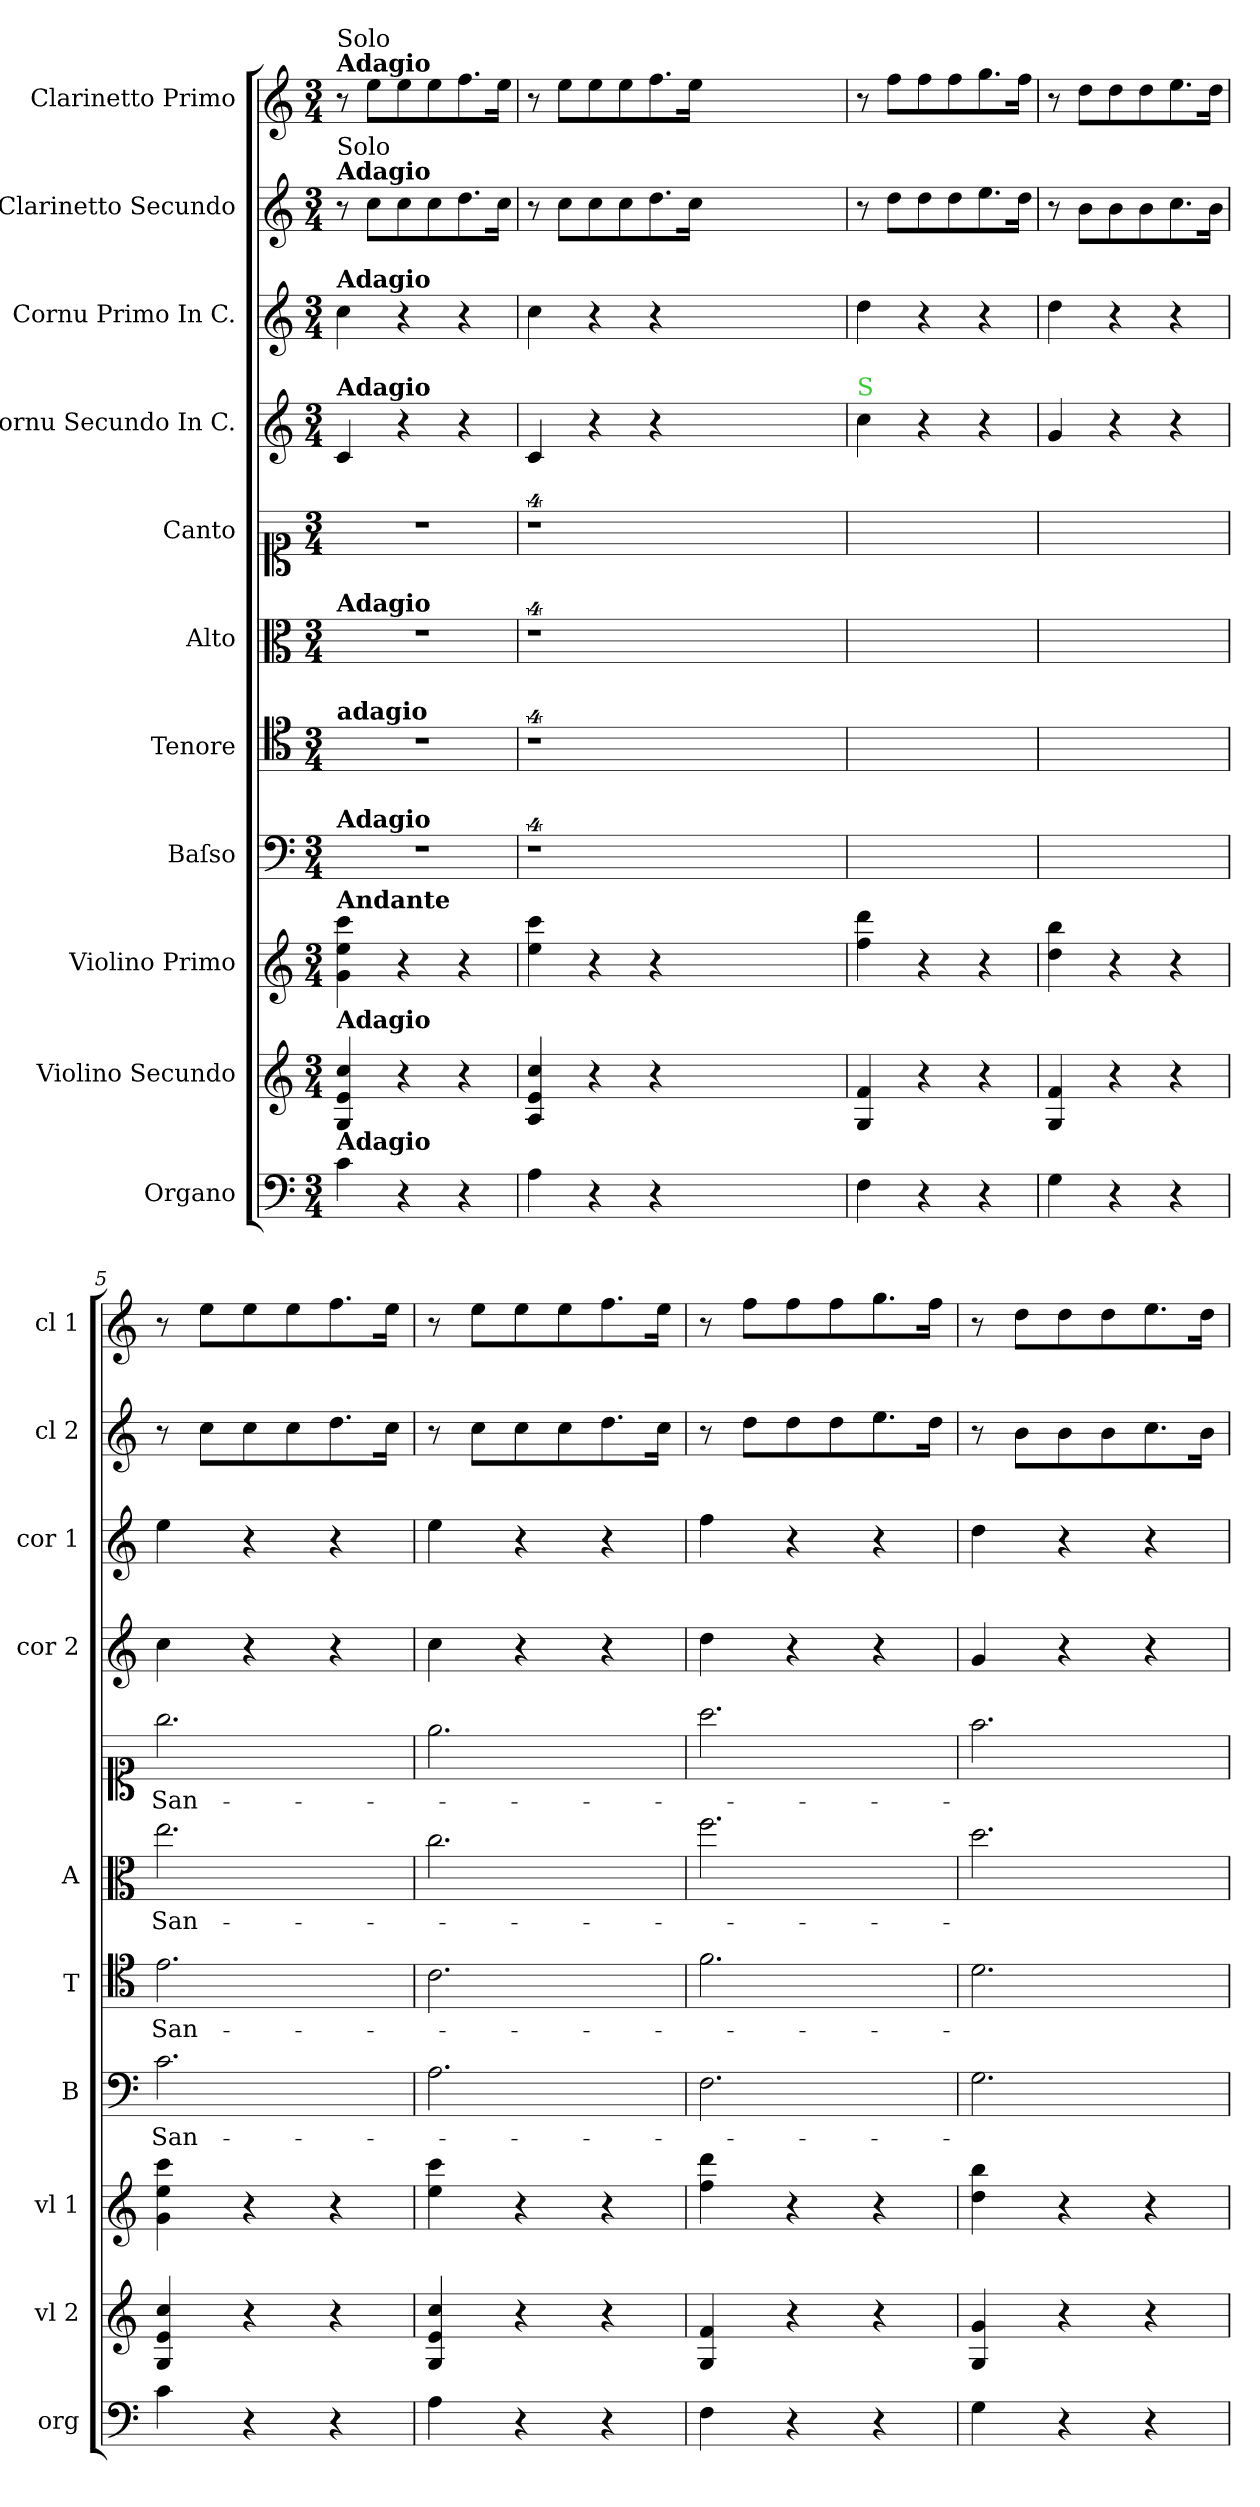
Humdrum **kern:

**kern	**kern	**kern	**kern	**text	**kern	**text	**kern	**text	**kern	**text	**kern	**kern	**kern	**kern
*part11	*part10	*part9	*part8	*part8	*part7	*part7	*part6	*part6	*part5	*part5	*part4	*part3	*part2	*part1
*staff11	*staff10	*staff9	*staff8	*staff8	*staff7	*staff7	*staff6	*staff6	*staff5	*staff5	*staff4	*staff3	*staff2	*staff1
*I"Organo	*I"Violino Secundo	*I"Violino Primo	*I"Baſso	*	*I"Tenore	*	*I"Alto	*	*I"Canto	*	*I"Cornu Secundo In C.	*I"Cornu Primo In C.	*I"Clarinetto Secundo	*I"Clarinetto Primo
*I'org	*I'vl 2	*I'vl 1	*I'B	*	*I'T	*	*I'A	*	*	*	*I'cor 2	*I'cor 1	*I'cl 2	*I'cl 1
*clefF4	*clefG2	*clefG2	*clefF4	*	*clefC4	*	*clefC3	*	*clefC1	*	*clefG2	*clefG2	*clefG2	*clefG2
*k[]	*k[]	*k[]	*k[]	*	*k[]	*	*k[]	*	*k[]	*	*k[]	*k[]	*k[]	*k[]
*C:	*C:	*C:	*C:	*	*C:	*	*C:	*	*C:	*	*C:	*C:	*C:	*C:
*M3/4	*M3/4	*M3/4	*M3/4	*	*M3/4	*	*M3/4	*	*M3/4	*	*M3/4	*M3/4	*M3/4	*M3/4
=1	=1	=1	=1	=1	=1	=1	=1	=1	=1	=1	=1	=1	=1	=1
!	!	!	!	!	!	!	!	!	!	!	!	!	!	!LO:TX:a:B:t=Adagio
!	!	!	!	!	!	!	!	!	!	!	!	!	!	!LO:TX:a:t=Solo
!	!	!	!	!	!	!	!	!	!	!	!	!	!LO:TX:a:B:t=Adagio	!
!	!	!	!	!	!	!	!	!	!	!	!	!	!LO:TX:a:t=Solo	!
!	!	!	!	!	!	!	!	!	!	!	!	!LO:TX:a:B:t=Adagio	!	!
!	!	!	!	!	!	!	!	!	!	!	!LO:TX:a:B:t=Adagio	!	!	!
!	!	!	!	!	!	!	!LO:TX:a:B:t=Adagio	!	!	!	!	!	!	!
!	!	!	!	!	!LO:TX:a:B:t=adagio	!	!	!	!	!	!	!	!	!
!	!	!	!LO:TX:a:B:t=Adagio	!	!	!	!	!	!	!	!	!	!	!
!	!	!LO:TX:a:B:t=Andante	!	!	!	!	!	!	!	!	!	!	!	!
!	!LO:TX:a:B:t=Adagio	!	!	!	!	!	!	!	!	!	!	!	!	!
!LO:TX:a:B:t=Adagio	!	!	!	!	!	!	!	!	!	!	!	!	!	!
4c\	4G/ 4e/ 4cc/	4g\ 4ee\ 4ccc\	2.r	.	2.r	.	2.r	.	2.r	.	4c/	4cc\	8r	8r
.	.	.	.	.	.	.	.	.	.	.	.	.	8cc\L	8ee\L
4r	4r	4r	.	.	.	.	.	.	.	.	4r	4r	8cc\	8ee\
.	.	.	.	.	.	.	.	.	.	.	.	.	8cc\	8ee\
4r	4r	4r	.	.	.	.	.	.	.	.	4r	4r	8.dd\	8.ff\
.	.	.	.	.	.	.	.	.	.	.	.	.	16cc\Jk	16ee\Jk
=2	=2	=2	=2	=2	=2	=2	=2	=2	=2	=2	=2	=2	=2	=2
4A\	4A/ 4e/ 4cc/	4ee\ 4ccc\	4%9r	.	4%9r	.	4%9r	.	4%9r	.	4c/	4cc\	8r	8r
.	.	.	.	.	.	.	.	.	.	.	.	.	8cc\L	8ee\L
4r	4r	4r	.	.	.	.	.	.	.	.	4r	4r	8cc\	8ee\
.	.	.	.	.	.	.	.	.	.	.	.	.	8cc\	8ee\
4r	4r	4r	.	.	.	.	.	.	.	.	4r	4r	8.dd\	8.ff\
.	.	.	.	.	.	.	.	.	.	.	.	.	16cc\Jk	16ee\Jk
1.ryy	1.ryy	1.ryy	.	.	.	.	.	.	.	.	1.ryy	1.ryy	1.ryy	1.ryy
=3	=3	=3	=3	=3	=3	=3	=3	=3	=3	=3	=3	=3	=3	=3
!	!	!	!	!	!	!	!	!	!	!	!LO:TX:a:color=limegreen:t=S	!	!	!
4F\	4G/ 4f/	4ff\ 4ddd\	2.ryy	.	2.ryy	.	2.ryy	.	2.ryy	.	4cc\	4dd\	8r	8r
.	.	.	.	.	.	.	.	.	.	.	.	.	8dd\L	8ff\L
4r	4r	4r	.	.	.	.	.	.	.	.	4r	4r	8dd\	8ff\
.	.	.	.	.	.	.	.	.	.	.	.	.	8dd\	8ff\
4r	4r	4r	.	.	.	.	.	.	.	.	4r	4r	8.ee\	8.gg\
.	.	.	.	.	.	.	.	.	.	.	.	.	16dd\Jk	16ff\Jk
=4	=4	=4	=4	=4	=4	=4	=4	=4	=4	=4	=4	=4	=4	=4
4G\	4G/ 4f/	4dd\ 4bb\	2.ryy	.	2.ryy	.	2.ryy	.	2.ryy	.	4g/	4dd\	8r	8r
.	.	.	.	.	.	.	.	.	.	.	.	.	8b\L	8dd\L
4r	4r	4r	.	.	.	.	.	.	.	.	4r	4r	8b\	8dd\
.	.	.	.	.	.	.	.	.	.	.	.	.	8b\	8dd\
4r	4r	4r	.	.	.	.	.	.	.	.	4r	4r	8.cc\	8.ee\
.	.	.	.	.	.	.	.	.	.	.	.	.	16b\Jk	16dd\Jk
=5	=5	=5	=5	=5	=5	=5	=5	=5	=5	=5	=5	=5	=5	=5
4c\	4G/ 4e/ 4cc/	4g\ 4ee\ 4ccc\	2.c\	San-	2.e\	San-	2.ee\	San-	2.gg\	San-	4cc\	4ee\	8r	8r
.	.	.	.	.	.	.	.	.	.	.	.	.	8cc\L	8ee\L
4r	4r	4r	.	.	.	.	.	.	.	.	4r	4r	8cc\	8ee\
.	.	.	.	.	.	.	.	.	.	.	.	.	8cc\	8ee\
4r	4r	4r	.	.	.	.	.	.	.	.	4r	4r	8.dd\	8.ff\
.	.	.	.	.	.	.	.	.	.	.	.	.	16cc\Jk	16ee\Jk
=6	=6	=6	=6	=6	=6	=6	=6	=6	=6	=6	=6	=6	=6	=6
4A\	4G/ 4e/ 4cc/	4ee\ 4ccc\	2.A\	.	2.c\	.	2.cc\	.	2.ee\	.	4cc\	4ee\	8r	8r
.	.	.	.	.	.	.	.	.	.	.	.	.	8cc\L	8ee\L
4r	4r	4r	.	.	.	.	.	.	.	.	4r	4r	8cc\	8ee\
.	.	.	.	.	.	.	.	.	.	.	.	.	8cc\	8ee\
4r	4r	4r	.	.	.	.	.	.	.	.	4r	4r	8.dd\	8.ff\
.	.	.	.	.	.	.	.	.	.	.	.	.	16cc\Jk	16ee\Jk
=7	=7	=7	=7	=7	=7	=7	=7	=7	=7	=7	=7	=7	=7	=7
4F\	4G/ 4f/	4ff\ 4ddd\	2.F\	.	2.f\	.	2.ff\	.	2.aa\	.	4dd\	4ff\	8r	8r
.	.	.	.	.	.	.	.	.	.	.	.	.	8dd\L	8ff\L
4r	4r	4r	.	.	.	.	.	.	.	.	4r	4r	8dd\	8ff\
.	.	.	.	.	.	.	.	.	.	.	.	.	8dd\	8ff\
4r	4r	4r	.	.	.	.	.	.	.	.	4r	4r	8.ee\	8.gg\
.	.	.	.	.	.	.	.	.	.	.	.	.	16dd\Jk	16ff\Jk
=8	=8	=8	=8	=8	=8	=8	=8	=8	=8	=8	=8	=8	=8	=8
4G\	4G/ 4g/	4dd\ 4bb\	2.G\	.	2.d\	.	2.dd\	.	2.ff\	.	4g/	4dd\	8r	8r
.	.	.	.	.	.	.	.	.	.	.	.	.	8b\L	8dd\L
4r	4r	4r	.	.	.	.	.	.	.	.	4r	4r	8b\	8dd\
.	.	.	.	.	.	.	.	.	.	.	.	.	8b\	8dd\
4r	4r	4r	.	.	.	.	.	.	.	.	4r	4r	8.cc\	8.ee\
.	.	.	.	.	.	.	.	.	.	.	.	.	16b\Jk	16dd\Jk
=	=	=	=	=	=	=	=	=	=	=	=	=	=	=
*-	*-	*-	*-	*-	*-	*-	*-	*-	*-	*-	*-	*-	*-	*-
